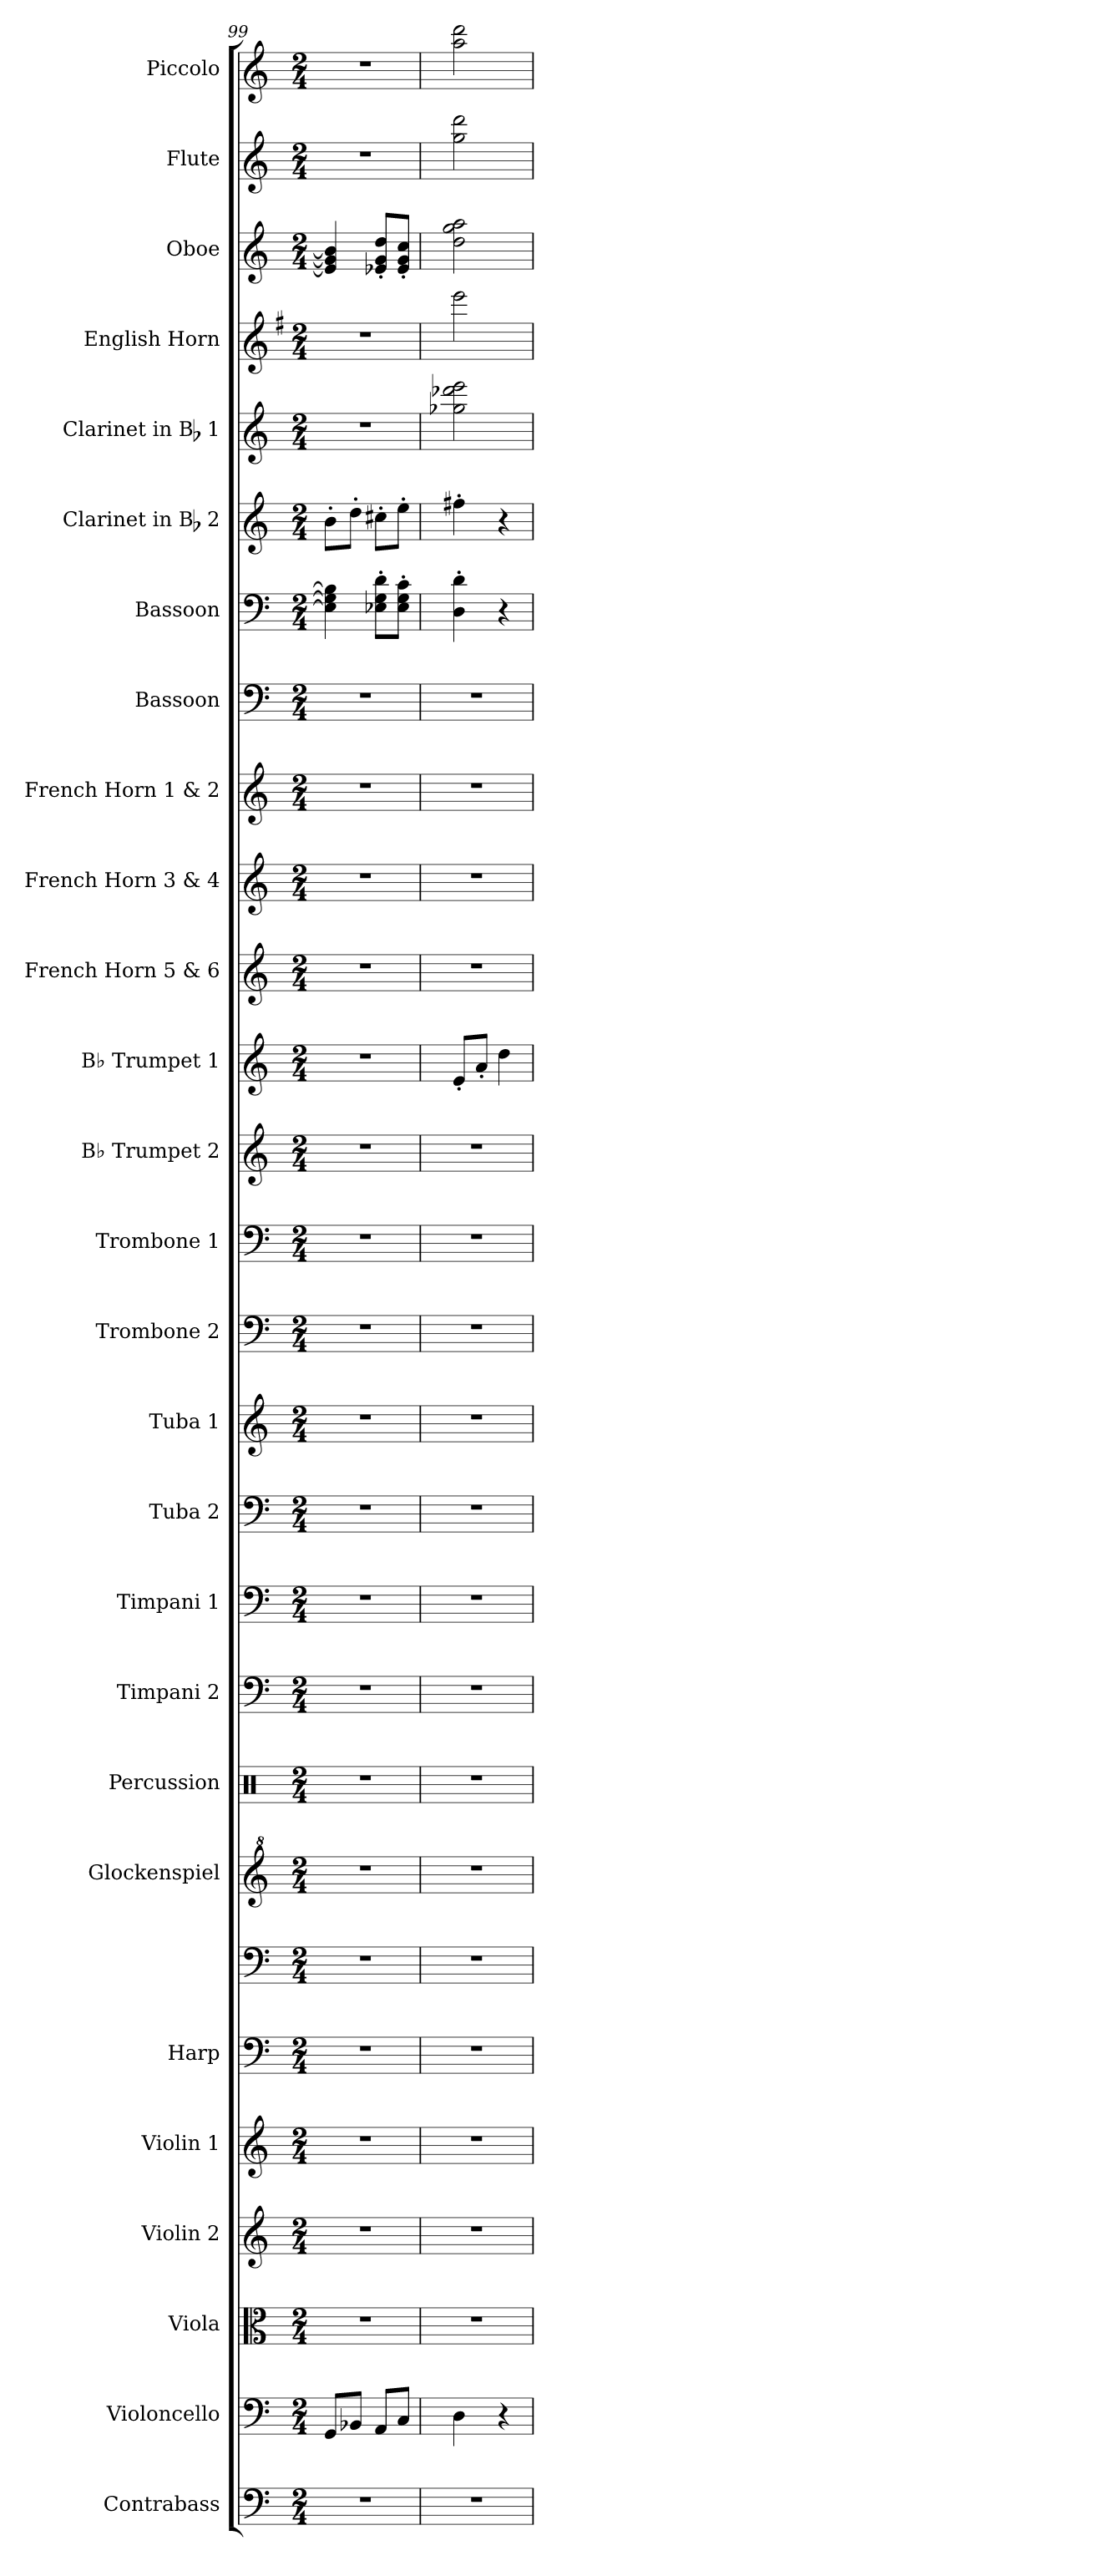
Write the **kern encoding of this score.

**kern	**kern	**kern	**kern	**kern	**kern	**kern	**kern	**kern	**kern	**kern	**kern	**kern	**kern	**kern	**kern	**kern	**kern	**kern	**kern	**kern	**kern	**kern	**kern	**kern	**kern	**kern	**kern
*part27	*part26	*part25	*part24	*part23	*part22	*part22	*part21	*part20	*part19	*part18	*part17	*part16	*part15	*part14	*part13	*part12	*part11	*part10	*part9	*part8	*part7	*part6	*part5	*part4	*part3	*part2	*part1
*staff28	*staff27	*staff26	*staff25	*staff24	*staff23	*staff22	*staff21	*staff20	*staff19	*staff18	*staff17	*staff16	*staff15	*staff14	*staff13	*staff12	*staff11	*staff10	*staff9	*staff8	*staff7	*staff6	*staff5	*staff4	*staff3	*staff2	*staff1
*I"Contrabass	*I"Violoncello	*I"Viola	*I"Violin 2	*I"Violin 1	*I"Harp	*	*I"Glockenspiel	*I"Percussion	*I"Timpani 2	*I"Timpani 1	*I"Tuba 2	*I"Tuba 1	*I"Trombone 2	*I"Trombone 1	*I"B♭ Trumpet 2	*I"B♭ Trumpet 1	*I"French Horn 5 &amp; 6	*I"French Horn 3 &amp; 4	*I"French Horn 1 &amp; 2	*I"Bassoon	*I"Bassoon	*I"Clarinet in Bb 2	*I"Clarinet in Bb 1	*I"English Horn	*I"Oboe	*I"Flute	*I"Piccolo
*I'Cbs.	*I'Vlc.	*I'Vla.	*I'Vln. 2	*I'Vln. 1	*I'Hrp.	*	*I'Glk.	*I'Perc.	*I'Timp. 2	*I'Timp. 1	*I'Tba. 2	*I'Tba. 1	*I'Tbn. 2	*I'Tbn. 1	*I'B♭ Tpt. 2	*I'B♭ Tpt. 1	*I'F Hn. 5 &amp; 6	*I'F Hn. 3 &amp; 4	*I'F Hn. 1 &amp; 2	*I'Bsn.	*I'Bsn.	*	*	*I'Eng Hn.	*I'Ob.	*I'Fl.	*I'Pic.
*clefF4	*clefF4	*clefC3	*clefG2	*clefG2	*clefF4	*clefF4	*clefG^2	*clefX	*clefF4	*clefF4	*clefF4	*clefG2	*clefF4	*clefF4	*clefG2	*clefG2	*clefG2	*clefG2	*clefG2	*clefF4	*clefF4	*clefG2	*clefG2	*clefG2	*clefG2	*clefG2	*clefG2
*	*	*	*	*	*	*	*	*	*	*	*	*	*	*	*ITrd1c2	*ITrd1c2	*ITrd4c7	*ITrd4c7	*ITrd4c7	*	*	*ITrd-5c-8	*ITrd-5c-8	*ITrd4c7	*	*	*
*k[]	*k[]	*k[]	*k[]	*k[]	*k[]	*k[]	*k[]	*k[]	*k[]	*k[]	*k[]	*k[]	*k[]	*k[]	*k[b-e-]	*k[b-e-]	*k[b-]	*k[b-]	*k[b-]	*k[]	*k[]	*k[b-e-a-d-]	*k[b-e-a-d-]	*k[]	*k[]	*k[]	*k[]
*M2/4	*M2/4	*M2/4	*M2/4	*M2/4	*M2/4	*M2/4	*M2/4	*M2/4	*M2/4	*M2/4	*M2/4	*M2/4	*M2/4	*M2/4	*M2/4	*M2/4	*M2/4	*M2/4	*M2/4	*M2/4	*M2/4	*M2/4	*M2/4	*M2/4	*M2/4	*M2/4	*M2/4
=99	=99	=99	=99	=99	=99	=99	=99	=99	=99	=99	=99	=99	=99	=99	=99	=99	=99	=99	=99	=99	=99	=99	=99	=99	=99	=99	=99
2r	8GG/L	2r	2r	2r	2r	2r	2r	2r	2r	2r	2r	2r	2r	2r	2r	2r	2r	2r	2r	2r	4E-\] 4G\] 4B-\]	8gg'\L	2r	2r	4e-/] 4g/] 4b-/]	2r	2r
.	8BB-X/J	.	.	.	.	.	.	.	.	.	.	.	.	.	.	.	.	.	.	.	.	8bb-'\J	.	.	.	.	.
.	8AA/L	.	.	.	.	.	.	.	.	.	.	.	.	.	.	.	.	.	.	.	8E-X\' 8G\' 8d\'L	8aan'\L	.	.	8e-X/' 8g/' 8dd/'L	.	.
.	8C/J	.	.	.	.	.	.	.	.	.	.	.	.	.	.	.	.	.	.	.	8E-\' 8G\' 8c\'J	8ccc'\J	.	.	8e-/' 8g/' 8cc/'J	.	.
=100	=100	=100	=100	=100	=100	=100	=100	=100	=100	=100	=100	=100	=100	=100	=100	=100	=100	=100	=100	=100	=100	=100	=100	=100	=100	=100	=100
2r	4D\	2r	2r	2r	2r	2r	2r	2r	2r	2r	2r	2r	2r	2r	2r	8d'/L	2r	2r	2r	2r	4D\' 4d\'	4dddn'\	2eee--X\ 2bbb--X\ 2cccc\	2aa\	2dd\ 2gg\ 2aa\	2gg\ 2ddd\	2aa\ 2ddd\
.	.	.	.	.	.	.	.	.	.	.	.	.	.	.	.	8g'/J	.	.	.	.	.	.	.	.	.	.	.
.	4r	.	.	.	.	.	.	.	.	.	.	.	.	.	.	4cc\	.	.	.	.	4r	4r	.	.	.	.	.
=	=	=	=	=	=	=	=	=	=	=	=	=	=	=	=	=	=	=	=	=	=	=	=	=	=	=	=
*-	*-	*-	*-	*-	*-	*-	*-	*-	*-	*-	*-	*-	*-	*-	*-	*-	*-	*-	*-	*-	*-	*-	*-	*-	*-	*-	*-
